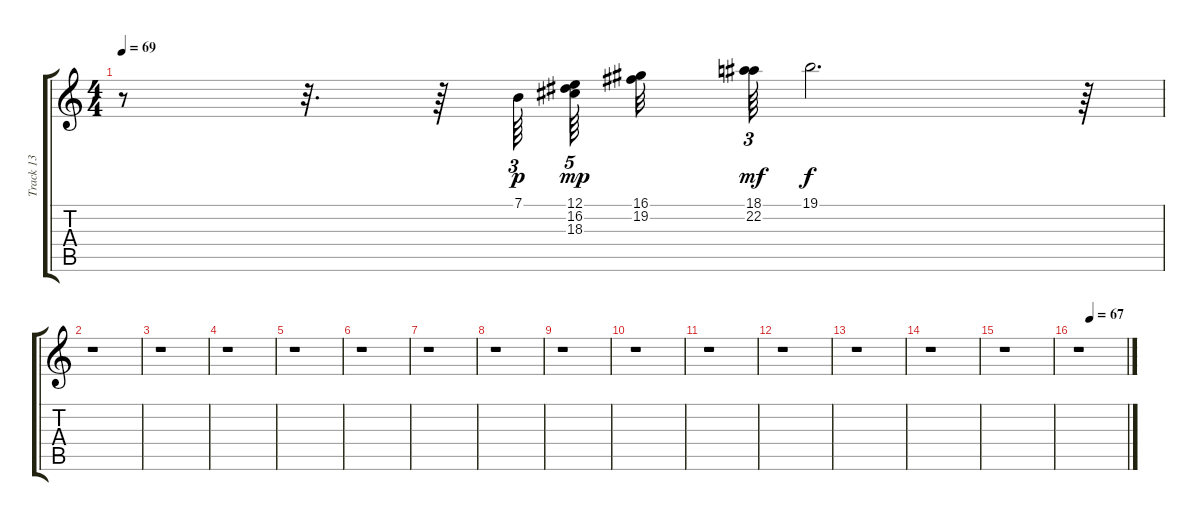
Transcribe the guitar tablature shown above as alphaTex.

\track ("Track 13" "Track 13") {instrument rockorgan}
\staff {score tabs}
\tuning (E4 B3 G3 D3 A2 E2) {hide}
\ts (4 4)
\tempo 69
\clef g2
\ks c
r.8{dy mf} r.32{d} r.64 7.1.64{tu (3 2) dy p volume 12} (12.1 16.2 18.3).64{tu (5 4) dy mp beam splitsecondary} (16.1 19.2).32 (18.1 22.2).64{tu (3 2) dy mf} 19.1.2{d dy f} r.64 |
r.1 |
r.1 |
r.1 |
r.1 |
r.1 |
r.1 |
r.1 |
r.1 |
r.1 |
r.1 |
r.1 |
r.1 |
r.1 |
r.1 |
\tempo (67 0.25)
r.1
